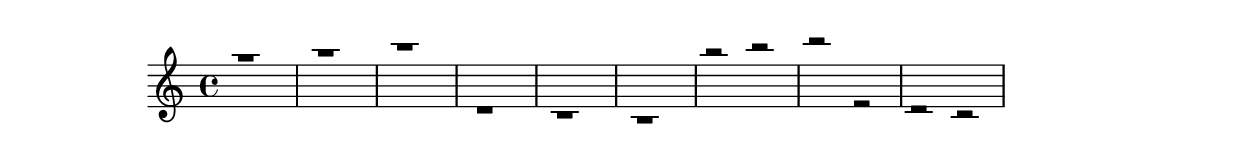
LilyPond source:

\version "2.1.22"
\header {
texidoc = "Whole and half rests moving outside the staff should get
ledger lines."
}


\score {
\notes  {
   \override Rest  #'staff-position  = #4
  r1 \override Rest  #'staff-position  = #5
  r1 \override Rest  #'staff-position  = #6
  
  r1 \override Rest  #'staff-position  = #-6
  r1 \override Rest  #'staff-position  = #-7
  r1 \override Rest  #'staff-position  = #-8
  r1

   \override Rest  #'staff-position  = #6
  r2 \override Rest  #'staff-position  = #7
  r2 \override Rest  #'staff-position  = #8
  
  r2 \override Rest  #'staff-position  = #-4
  r2 \override Rest  #'staff-position  = #-5
  r2 \override Rest  #'staff-position  = #-6
  r2

  

  
}}

